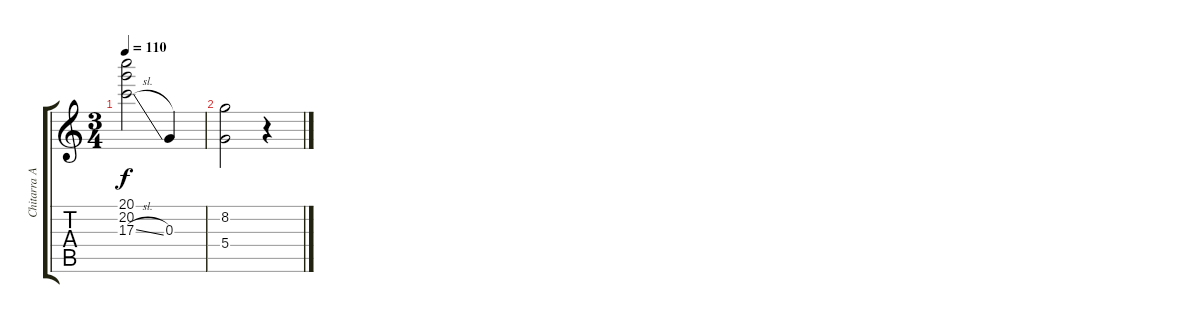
\track ("Chitarra Assolo" "Chitarra A") {instrument overdrivenguitar}
\staff {score tabs}
\tuning (E4 B3 G3 D3 A2 E2) {hide}
\ts (3 4)
\tempo 110
\clef g2
\ks c
(20.1 20.2 17.3{sl}).2{dy f} 0.3.4 |
(8.2 5.4).2 r.4
